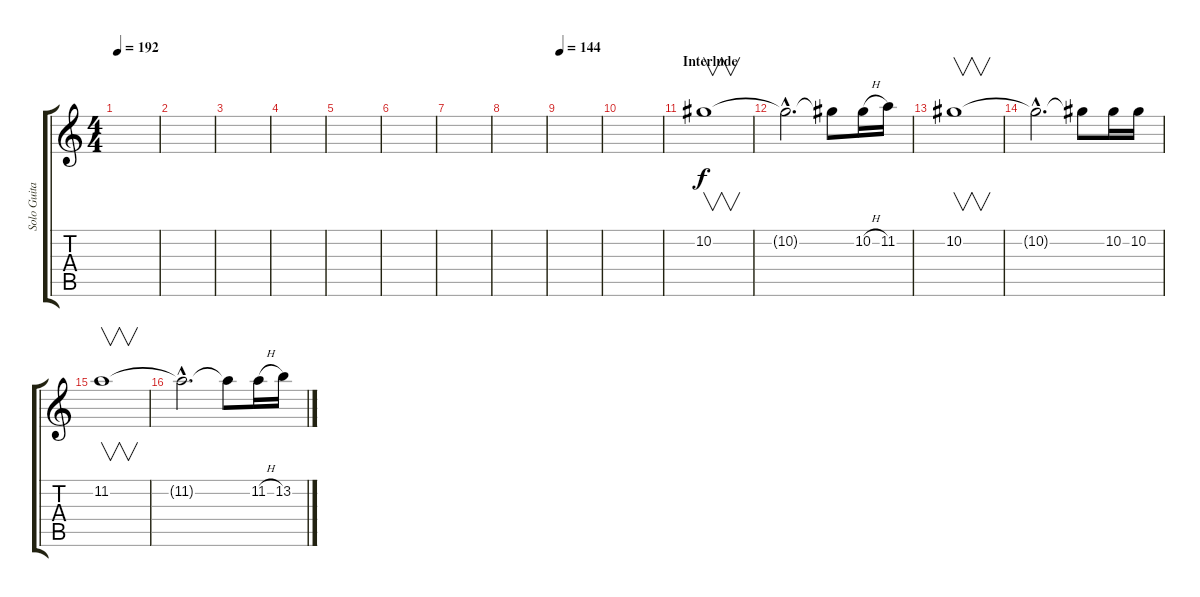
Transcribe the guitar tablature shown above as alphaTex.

\track ("Solo Guitar" "Solo Guita") {instrument distortionguitar}
\staff {score tabs}
\tuning (Eb4 Bb3 Gb3 Db3 Ab2 Eb2) {hide}
\ts (4 4)
\tempo 192
\clef g2
\ks c
|
|
|
|
|
|
|
|
\tempo 144
|
|
\section ("" "Interlude")
10.2.1{v} |
10.2{hac t}.2{d} 10.2{t}.8 10.2{h}.16 11.2.16 |
10.2.1{v} |
10.2{hac t}.2{d} 10.2{t}.8 10.2.16 10.2.16 |
11.2.1{v} |
11.2{hac t}.2{d} 11.2{t}.8 11.2{h}.16 13.2.16
